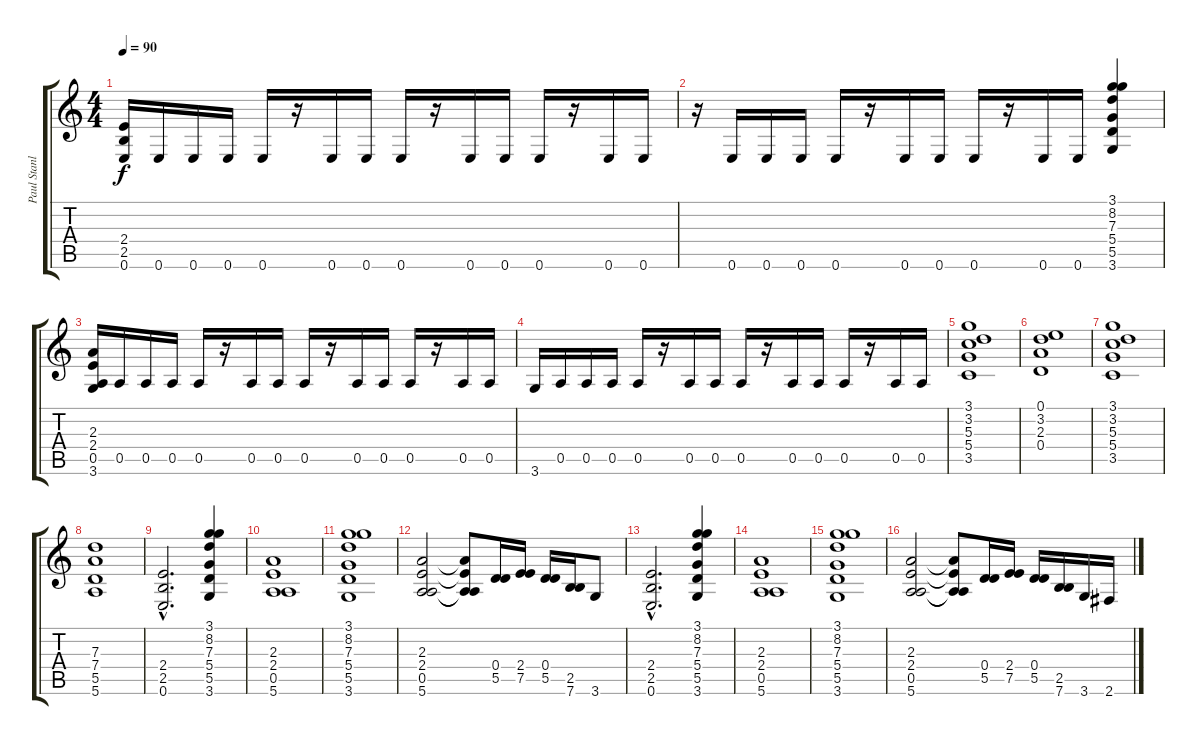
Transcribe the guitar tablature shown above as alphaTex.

\track ("Paul Stanley" "Paul Stanl") {instrument distortionguitar}
\staff {score tabs}
\tuning (E4 B3 G3 D3 A2 E2) {hide}
\ts (4 4)
\tempo 90
\clef g2
\ks c
(2.4 2.5 0.6).16{dy f} 0.6.16 0.6.16 0.6.16 0.6.16 r.16 0.6.16 0.6.16 0.6.16 r.16 0.6.16 0.6.16 0.6.16 r.16 0.6.16 0.6.16 |
r.16 0.6.16 0.6.16 0.6.16 0.6.16 r.16 0.6.16 0.6.16 0.6.16 r.16 0.6.16 0.6.16 (3.1 8.2 7.3 5.4 5.5 3.6).4 |
(2.3 2.4 0.5 3.6).16 0.5.16 0.5.16 0.5.16 0.5.16 r.16 0.5.16 0.5.16 0.5.16 r.16 0.5.16 0.5.16 0.5.16 r.16 0.5.16 0.5.16 |
3.6.16 0.5.16 0.5.16 0.5.16 0.5.16 r.16 0.5.16 0.5.16 0.5.16 r.16 0.5.16 0.5.16 0.5.16 r.16 0.5.16 0.5.16 |
(3.1 3.2 5.3 5.4 3.5).1 |
(0.1 3.2 2.3 0.4).1 |
(3.1 3.2 5.3 5.4 3.5).1 |
(7.3 7.4 5.5 5.6).1 |
(2.4{hac} 2.5{hac} 0.6{hac}).2{d} (3.1 8.2 7.3 5.4 5.5 3.6).4 |
(2.3 2.4 0.5 5.6).1 |
(3.1 8.2 7.3 5.4 5.5 3.6).1 |
(2.3 2.4 0.5 5.6).2 (2.3{t} 2.4{t} 0.5{t} 5.6{t}).8 (0.4 5.5).16 (2.4 7.5).16 (0.4 5.5).16 (2.5 7.6).16 3.6.8 |
(2.4{hac} 2.5{hac} 0.6{hac}).2{d} (3.1 8.2 7.3 5.4 5.5 3.6).4 |
(2.3 2.4 0.5 5.6).1 |
(3.1 8.2 7.3 5.4 5.5 3.6).1 |
(2.3 2.4 0.5 5.6).2 (2.3{t} 2.4{t} 0.5{t} 5.6{t}).8 (0.4 5.5).16 (2.4 7.5).16 (0.4 5.5).16 (2.5 7.6).16 3.6.16 2.6.16
